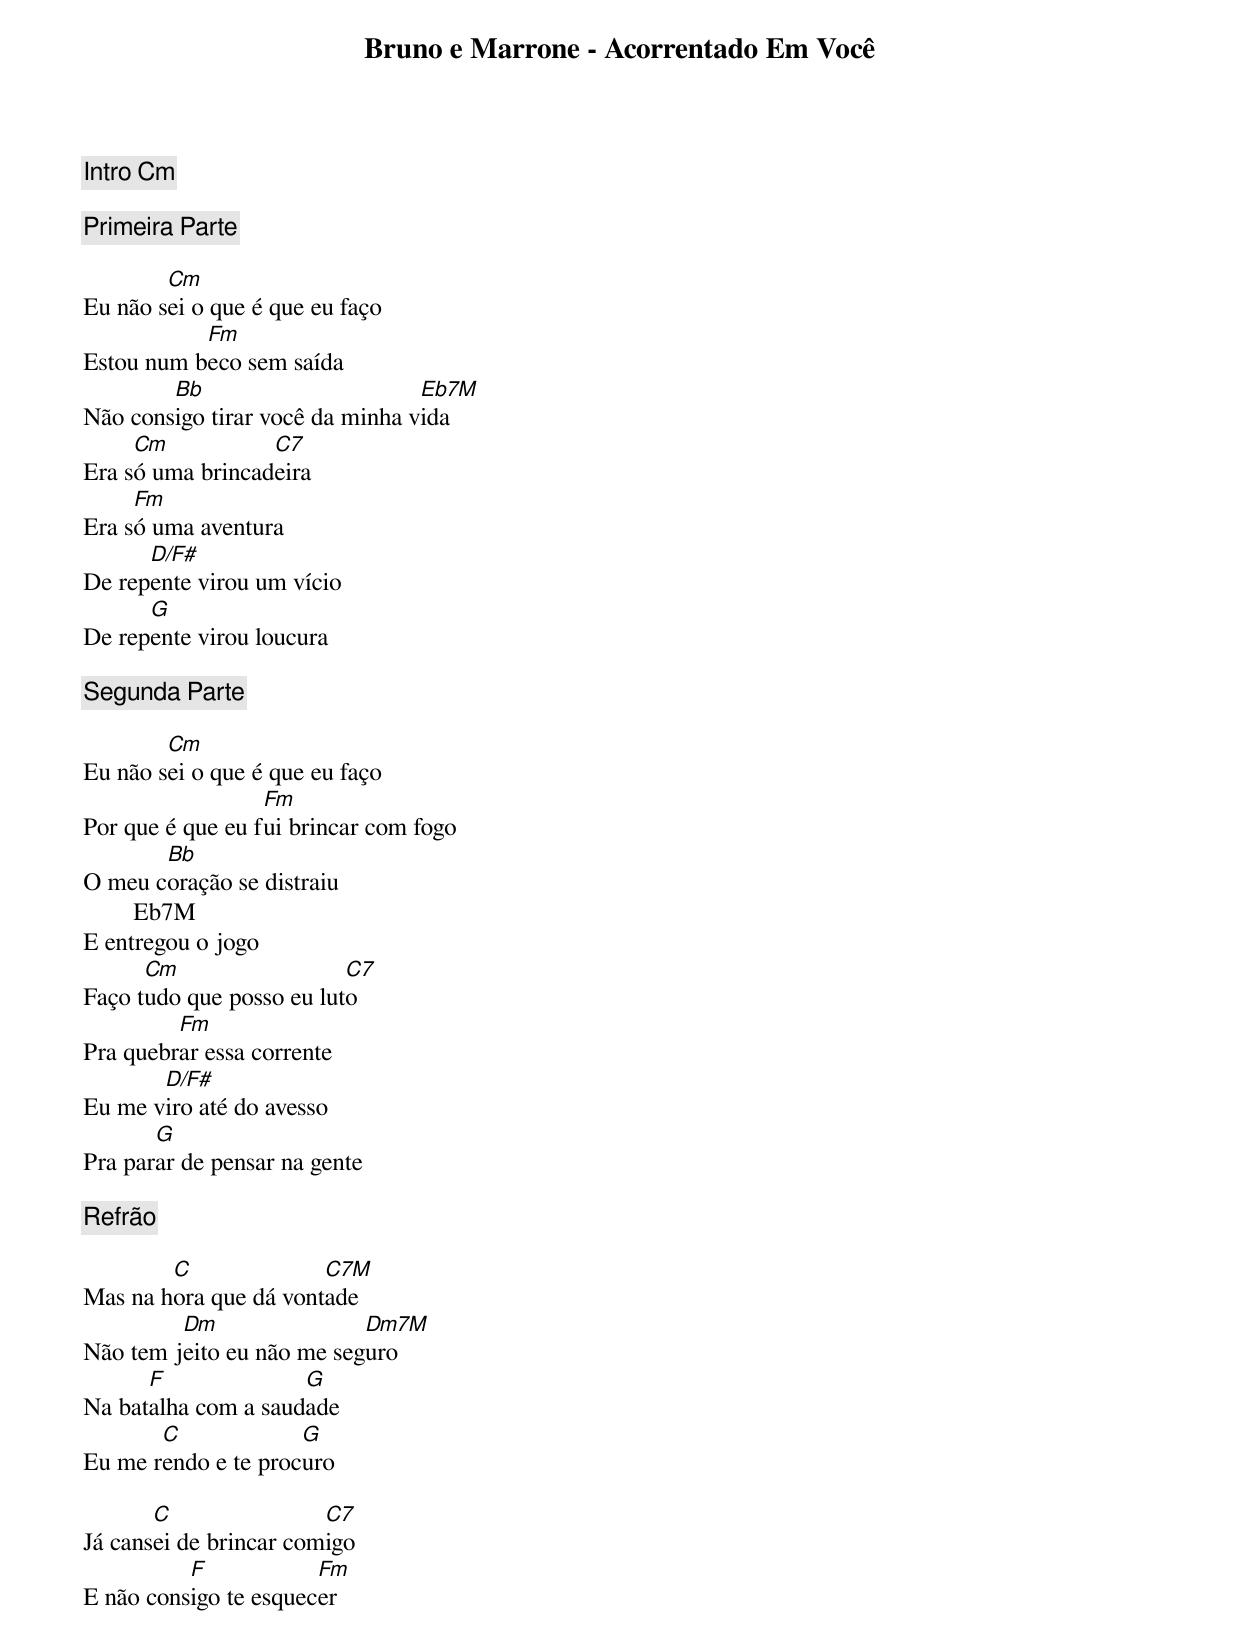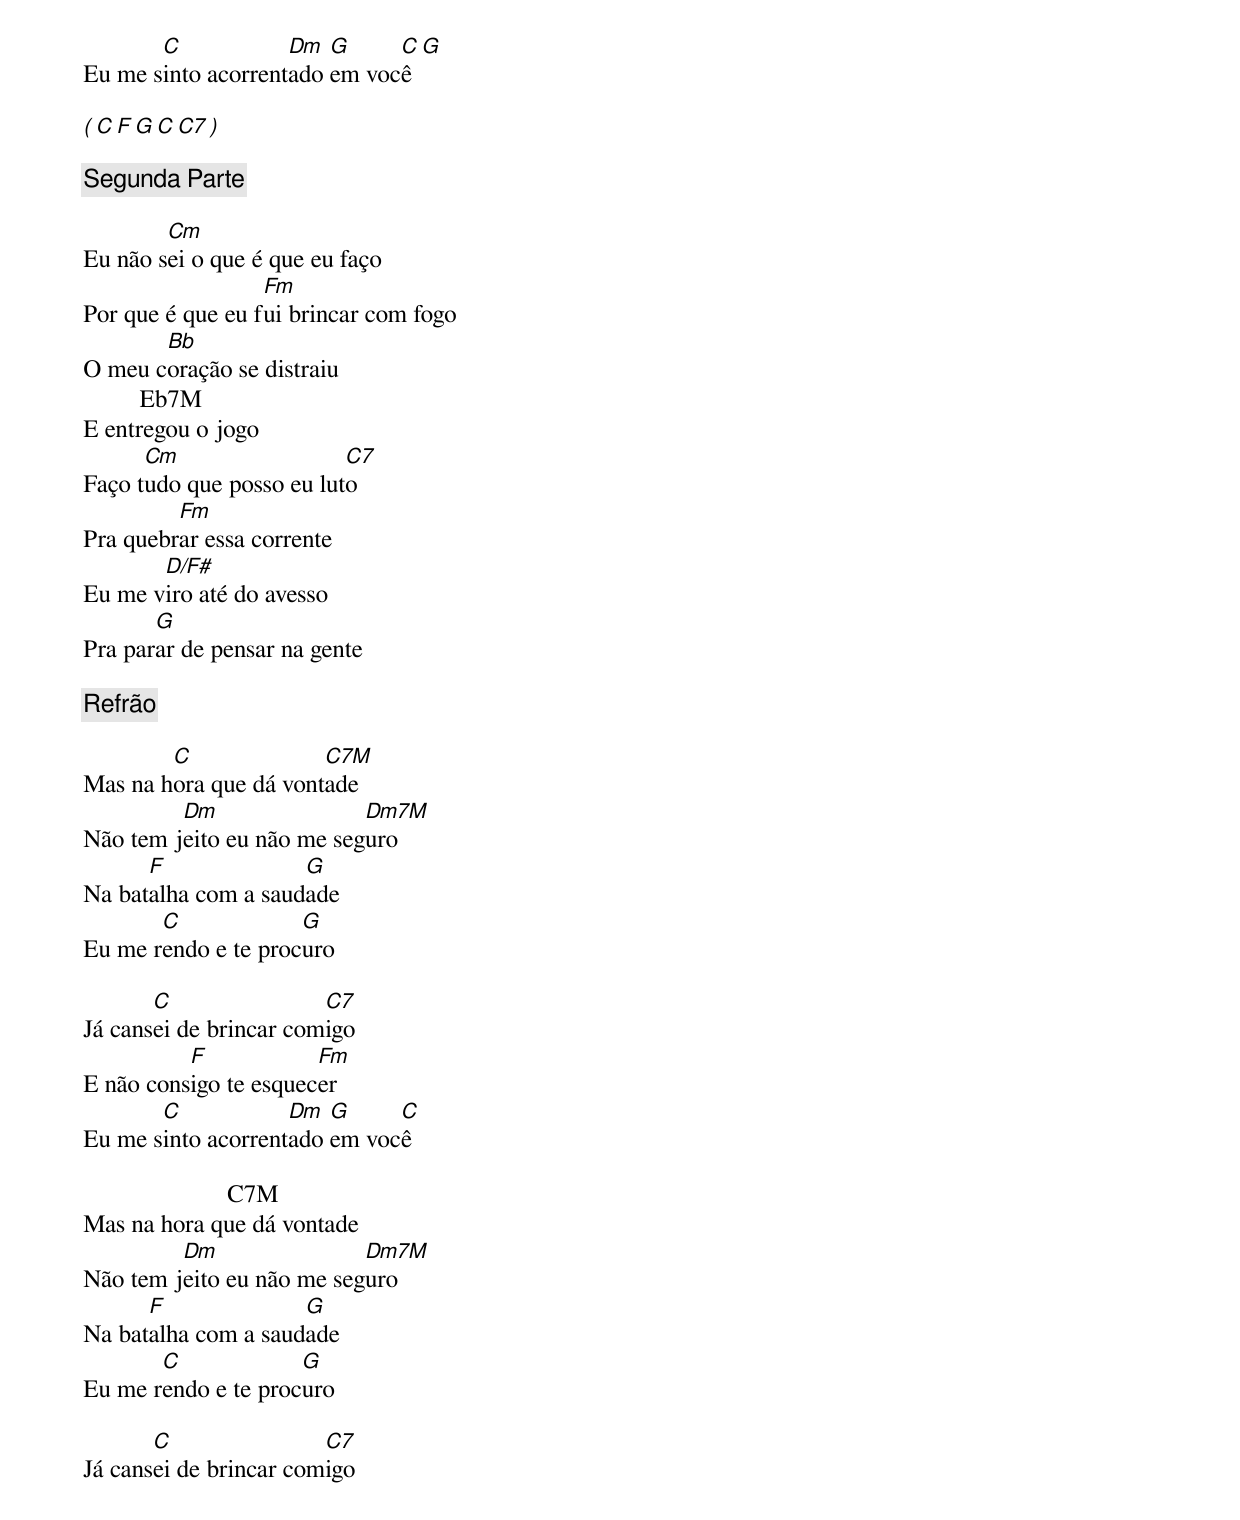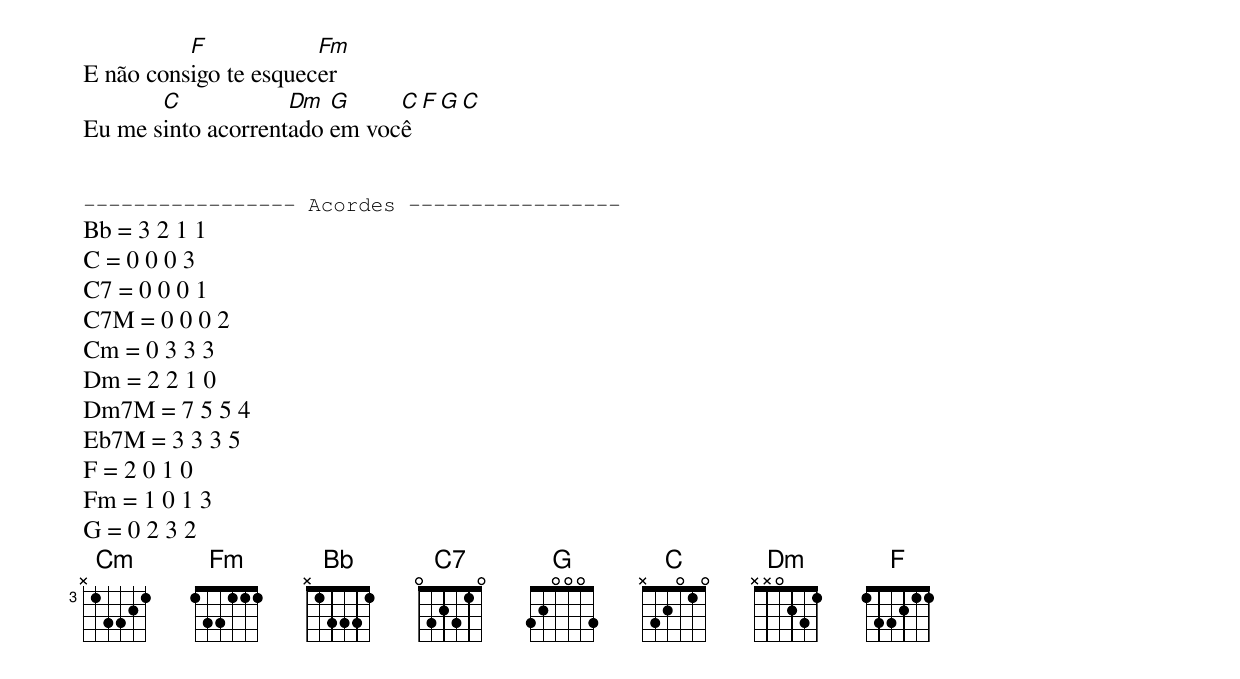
Bruno e Marrone - Acorrentado Em Você

[Intro] Cm

[Primeira Parte]

        Cm
Eu não sei o que é que eu faço
           Fm
Estou num beco sem saída
        Bb                       Eb7M
Não consigo tirar você da minha vida
     Cm           C7
Era só uma brincadeira
     Fm
Era só uma aventura
      D/F#
De repente virou um vício
      G
De repente virou loucura

[Segunda Parte]

        Cm
Eu não sei o que é que eu faço
                  Fm
Por que é que eu fui brincar com fogo
       Bb
O meu coração se distraiu
        Eb7M
E entregou o jogo
      Cm                  C7
Faço tudo que posso eu luto
         Fm
Pra quebrar essa corrente
       D/F#
Eu me viro até do avesso
       G
Pra parar de pensar na gente

[Refrão]

        C              C7M
Mas na hora que dá vontade
         Dm                Dm7M
Não tem jeito eu não me seguro
      F              G
Na batalha com a saudade
       C             G
Eu me rendo e te procuro

       C                C7
Já cansei de brincar comigo
          F            Fm
E não consigo te esquecer
       C            Dm  G     C  G
Eu me sinto acorrentado em você

( C  F  G  C  C7 )

[Segunda Parte]

        Cm
Eu não sei o que é que eu faço
                  Fm
Por que é que eu fui brincar com fogo
       Bb
O meu coração se distraiu
         Eb7M
E entregou o jogo
      Cm                  C7
Faço tudo que posso eu luto
         Fm
Pra quebrar essa corrente
       D/F#
Eu me viro até do avesso
       G
Pra parar de pensar na gente

[Refrão]

        C              C7M
Mas na hora que dá vontade
         Dm                Dm7M
Não tem jeito eu não me seguro
      F              G
Na batalha com a saudade
       C             G
Eu me rendo e te procuro

       C                C7
Já cansei de brincar comigo
          F            Fm
E não consigo te esquecer
       C            Dm  G     C
Eu me sinto acorrentado em você

                       C7M
Mas na hora que dá vontade
         Dm                Dm7M
Não tem jeito eu não me seguro
      F              G
Na batalha com a saudade
       C             G
Eu me rendo e te procuro

       C                C7
Já cansei de brincar comigo
          F            Fm
E não consigo te esquecer
       C            Dm  G     C  F  G  C
Eu me sinto acorrentado em você


----------------- Acordes -----------------
Bb = 3 2 1 1
C = 0 0 0 3
C7 = 0 0 0 1
C7M = 0 0 0 2
Cm = 0 3 3 3
Dm = 2 2 1 0
Dm7M = 7 5 5 4
Eb7M = 3 3 3 5
F = 2 0 1 0
Fm = 1 0 1 3
G = 0 2 3 2
